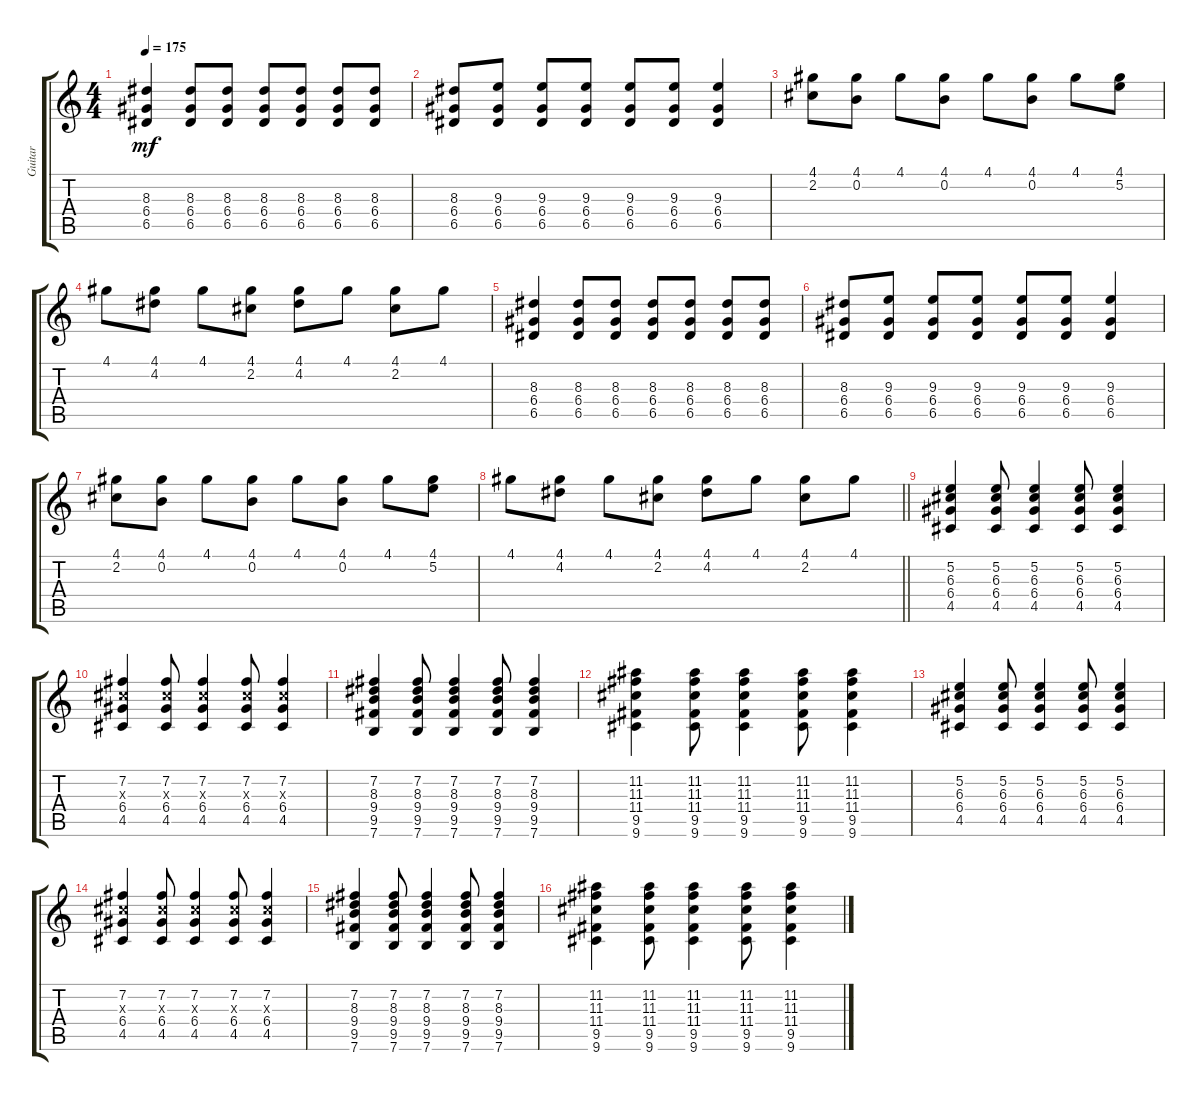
\track ("Guitar" "Guitar") {instrument acousticguitarsteel}
\staff {score tabs}
\tuning (E4 B3 G3 D3 A2 E2) {hide}
\ts (4 4)
\tempo 175
\clef g2
\ks c
(8.3 6.4 6.5).4{dy mf} (8.3 6.4 6.5).8 (8.3 6.4 6.5).8 (8.3 6.4 6.5).8 (8.3 6.4 6.5).8 (8.3 6.4 6.5).8 (8.3 6.4 6.5).8 |
(8.3 6.4 6.5).8 (9.3 6.4 6.5).8 (9.3 6.4 6.5).8 (9.3 6.4 6.5).8 (9.3 6.4 6.5).8 (9.3 6.4 6.5).8 (9.3 6.4 6.5).4 |
(4.1 2.2).8 (4.1 0.2).8 4.1.8 (4.1 0.2).8 4.1.8 (4.1 0.2).8 4.1.8 (4.1 5.2).8 |
4.1.8 (4.1 4.2).8 4.1.8 (4.1 2.2).8 (4.1 4.2).8 4.1.8 (4.1 2.2).8 4.1.8 |
(8.3 6.4 6.5).4 (8.3 6.4 6.5).8 (8.3 6.4 6.5).8 (8.3 6.4 6.5).8 (8.3 6.4 6.5).8 (8.3 6.4 6.5).8 (8.3 6.4 6.5).8 |
(8.3 6.4 6.5).8 (9.3 6.4 6.5).8 (9.3 6.4 6.5).8 (9.3 6.4 6.5).8 (9.3 6.4 6.5).8 (9.3 6.4 6.5).8 (9.3 6.4 6.5).4 |
(4.1 2.2).8 (4.1 0.2).8 4.1.8 (4.1 0.2).8 4.1.8 (4.1 0.2).8 4.1.8 (4.1 5.2).8 |
\barLineRight lightlight
4.1.8 (4.1 4.2).8 4.1.8 (4.1 2.2).8 (4.1 4.2).8 4.1.8 (4.1 2.2).8 4.1.8 |
(5.2 6.3 6.4 4.5).4 (5.2 6.3 6.4 4.5).8 (5.2 6.3 6.4 4.5).4 (5.2 6.3 6.4 4.5).8 (5.2 6.3 6.4 4.5).4 |
(7.2 6.3{x} 6.4 4.5).4 (7.2 6.3{x} 6.4 4.5).8 (7.2 6.3{x} 6.4 4.5).4 (7.2 6.3{x} 6.4 4.5).8 (7.2 6.3{x} 6.4 4.5).4 |
(7.2 8.3 9.4 9.5 7.6).4 (7.2 8.3 9.4 9.5 7.6).8 (7.2 8.3 9.4 9.5 7.6).4 (7.2 8.3 9.4 9.5 7.6).8 (7.2 8.3 9.4 9.5 7.6).4 |
(11.2 11.3 11.4 9.5 9.6).4 (11.2 11.3 11.4 9.5 9.6).8 (11.2 11.3 11.4 9.5 9.6).4 (11.2 11.3 11.4 9.5 9.6).8 (11.2 11.3 11.4 9.5 9.6).4 |
(5.2 6.3 6.4 4.5).4 (5.2 6.3 6.4 4.5).8 (5.2 6.3 6.4 4.5).4 (5.2 6.3 6.4 4.5).8 (5.2 6.3 6.4 4.5).4 |
(7.2 6.3{x} 6.4 4.5).4 (7.2 6.3{x} 6.4 4.5).8 (7.2 6.3{x} 6.4 4.5).4 (7.2 6.3{x} 6.4 4.5).8 (7.2 6.3{x} 6.4 4.5).4 |
(7.2 8.3 9.4 9.5 7.6).4 (7.2 8.3 9.4 9.5 7.6).8 (7.2 8.3 9.4 9.5 7.6).4 (7.2 8.3 9.4 9.5 7.6).8 (7.2 8.3 9.4 9.5 7.6).4 |
(11.2 11.3 11.4 9.5 9.6).4 (11.2 11.3 11.4 9.5 9.6).8 (11.2 11.3 11.4 9.5 9.6).4 (11.2 11.3 11.4 9.5 9.6).8 (11.2 11.3 11.4 9.5 9.6).4
